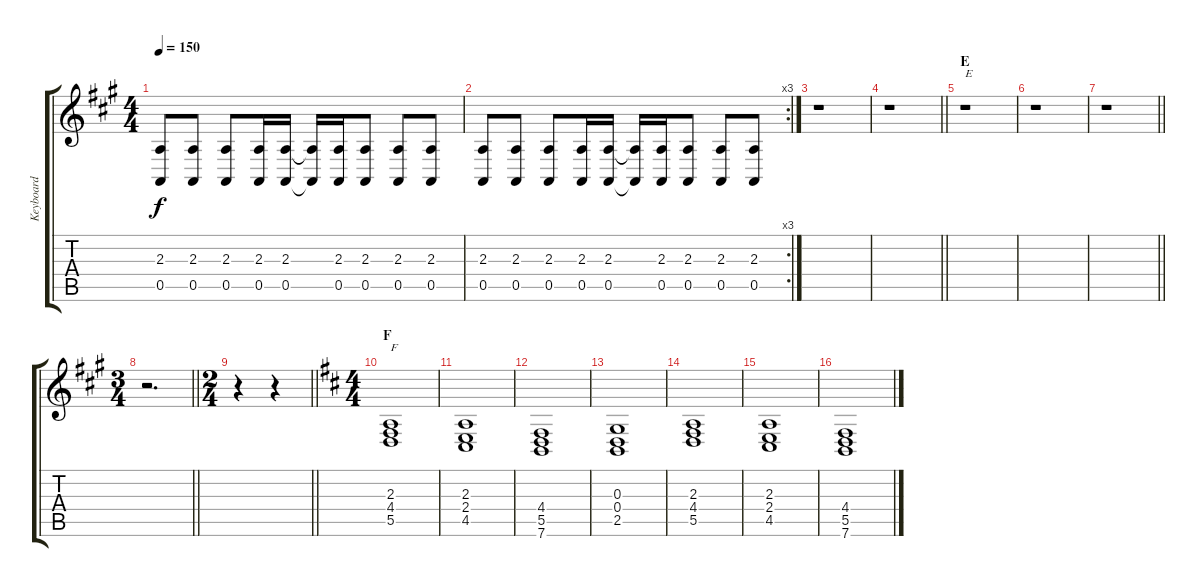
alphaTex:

\track ("Keyboard" "Keyboard") {instrument synthstrings1}
\staff {score tabs}
\tuning (E4 B3 G3 D3 A2 E2) {hide}
\ts (4 4)
\tempo 150
\clef g2
\ks a
(2.3 0.5).8{dy f} (2.3 0.5).8 (2.3 0.5).8 (2.3 0.5).16 (2.3 0.5).16 (2.3{t} 0.5{t}).16 (2.3 0.5).16 (2.3 0.5).8 (2.3 0.5).8 (2.3 0.5).8 |
\rc 3
(2.3 0.5).8 (2.3 0.5).8 (2.3 0.5).8 (2.3 0.5).16 (2.3 0.5).16 (2.3{t} 0.5{t}).16 (2.3 0.5).16 (2.3 0.5).8 (2.3 0.5).8 (2.3 0.5).8 |
r.1 |
\barLineRight lightlight
r.1 |
\section ("" "E")
r.1{txt "E"} |
r.1 |
\barLineRight lightlight
r.1 |
\ts (3 4)
\barLineRight lightlight
r.2{d} |
\ts (2 4)
\barLineRight lightlight
r.4 r.4 |
\ts (4 4)
\section ("" "F")
\ks d
(2.3 4.4 5.5).1{txt "F"} |
(2.3 2.4 4.5).1 |
(4.4 5.5 7.6).1 |
(0.3 0.4 2.5).1 |
(2.3 4.4 5.5).1 |
(2.3 2.4 4.5).1 |
(4.4 5.5 7.6).1
